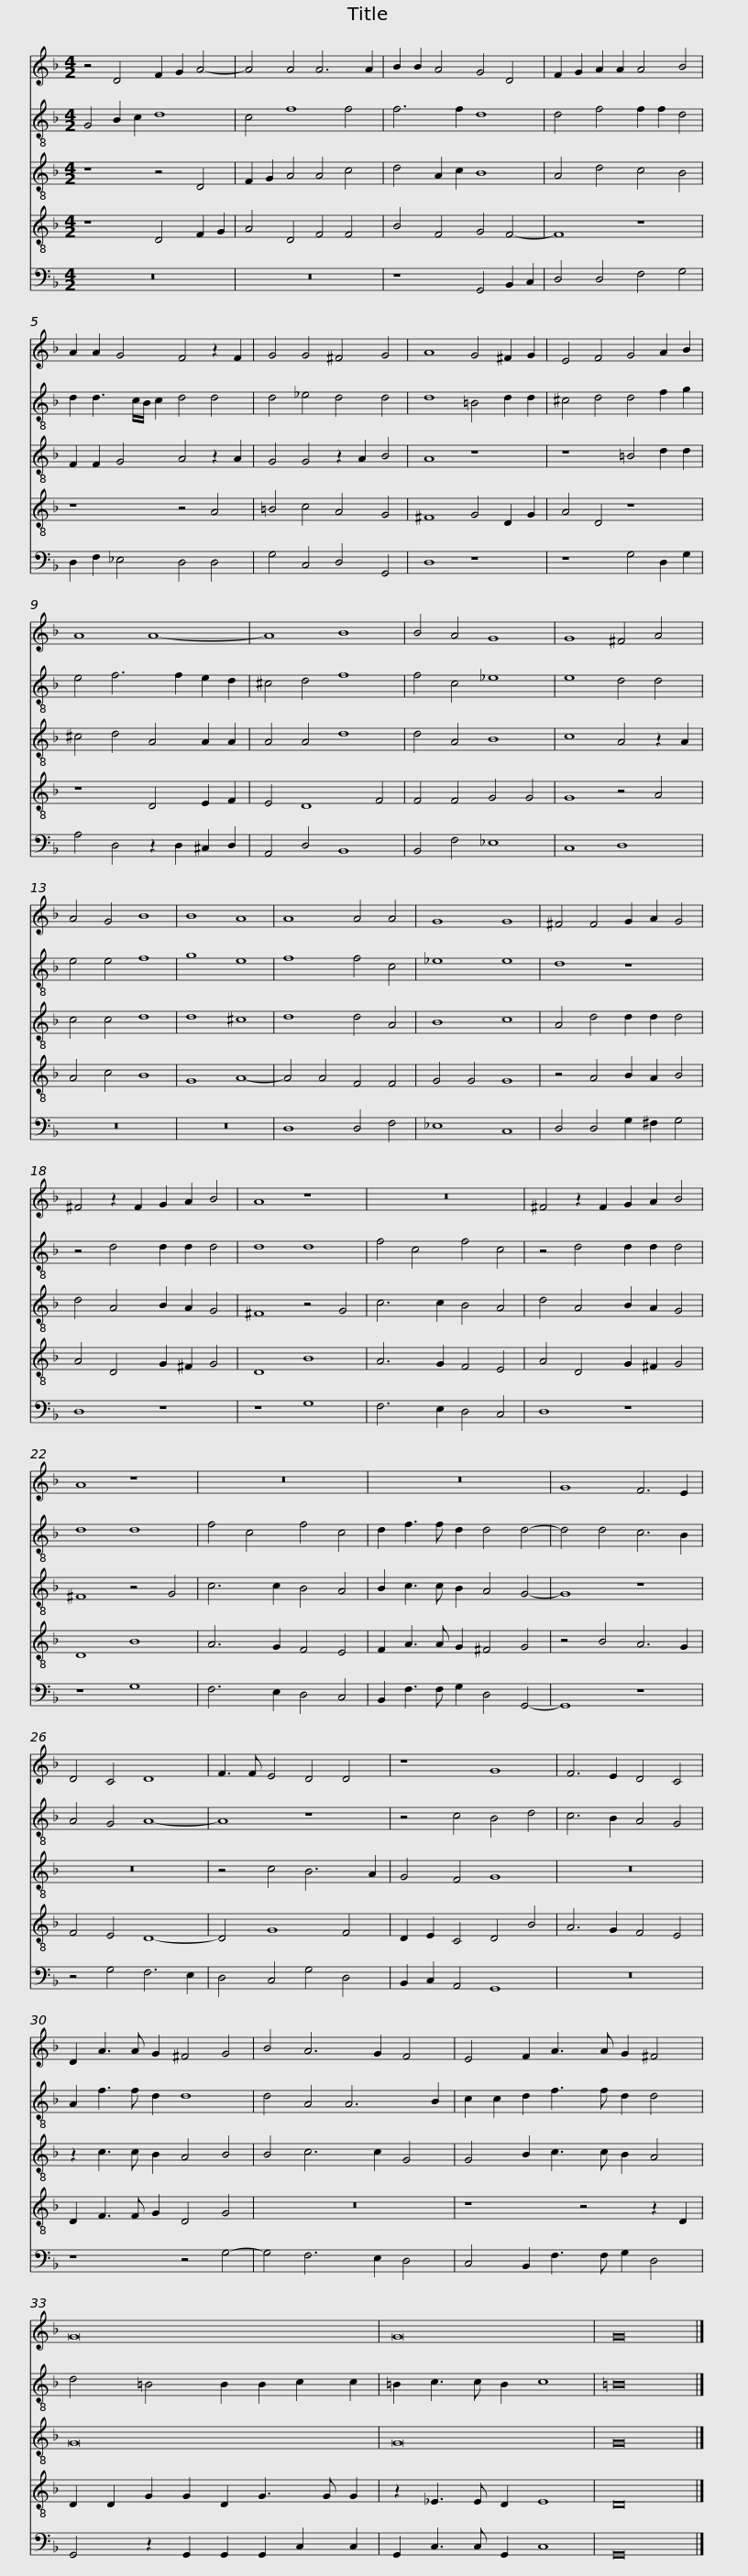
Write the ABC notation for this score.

X:1
%%score 1 2 3 4 5
L:1/8
M:4/2
I:linebreak $
K:F
V:1 treble
V:2 treble-8
V:3 treble-8
V:4 treble-8
V:5 bass
V:1
 z4 D4 F2 G2 A4- | A4 A4 A6 A2 | B2 B2 A4 G4 D4 | F2 G2 A2 A2 A4 B4 | A2 A2 G4 F4 z2 F2 | %5
 G4 G4 ^F4 G4 |$ A8 G4 ^F2 G2 | E4 F4 G4 A2 B2 | A8 A8- | A8 B8 | %10
 B4 A4 G8 | G8 ^F4 A4 | A4 G4 B8 |$ B8 A8 | A8 A4 A4 | %15
 G8 G8 | ^F4 F4 G2 A2 G4 | ^F4 z2 F2 G2 A2 B4 | A8 z8 | z16 |$ %20
 ^F4 z2 F2 G2 A2 B4 | A8 z8 | z16 | z16 | G8 F6 E2 |$ %25
 D4 C4 D8 | F3 F E4 D4 D4 | z8 G8 | F6 E2 D4 C4 | D2 A3 A G2 ^F4 G4 |$ %30
 B4 A6 G2 F4 | E4 F2 A3 A G2 ^F4 | G16 | G16 | G16 |] %35
V:2
 G4 B2 c2 d8 | c4 f8 f4 | f6 f2 d8 | d4 f4 f2 f2 d4 | d2 d3 c/B/ c2 d4 d4 | %5
 d4 _e4 d4 d4 |$ d8 =B4 d2 d2 | ^c4 d4 d4 f2 g2 | e4 f6 f2 e2 d2 | ^c4 d4 f8 | %10
 f4 c4 _e8 | e8 d4 d4 | e4 e4 f8 |$ g8 e8 | f8 f4 c4 | %15
 _e8 e8 | d8 z8 | z4 d4 d2 d2 d4 | d8 d8 | f4 c4 f4 c4 |$ %20
 z4 d4 d2 d2 d4 | d8 d8 | f4 c4 f4 c4 | d2 f3 f d2 d4 d4- | d4 d4 c6 B2 |$ %25
 A4 G4 A8- | A8 z8 | z4 c4 B4 d4 | c6 B2 A4 G4 | A2 f3 f d2 d8 |$ %30
 d4 A4 A6 B2 | c2 c2 d2 f3 f d2 d4 | d4 =B4 B2 B2 c2 c2 | =B2 c3 c B2 c8 | =B16 |] %35
V:3
 z8 z4 D4 | F2 G2 A4 A4 c4 | d4 A2 c2 B8 | A4 d4 c4 B4 | F2 F2 G4 A4 z2 A2 | %5
 G4 G4 z2 A2 B4 |$ A8 z8 | z8 =B4 d2 d2 | ^c4 d4 A4 A2 A2 | A4 A4 d8 | %10
 d4 A4 B8 | c8 A4 z2 A2 | c4 c4 d8 |$ d8 ^c8 | d8 d4 A4 | %15
 B8 c8 | A4 d4 d2 d2 d4 | d4 A4 B2 A2 G4 | ^F8 z4 G4 | c6 c2 B4 A4 |$ %20
 d4 A4 B2 A2 G4 | ^F8 z4 G4 | c6 c2 B4 A4 | B2 c3 c B2 A4 G4- | G8 z8 |$ %25
 z16 | z4 c4 B6 A2 | G4 F4 G8 | z16 | z2 c3 c B2 A4 B4 |$ %30
 B4 c6 c2 G4 | G4 B2 c3 c B2 A4 | G16 | G16 | G16 |] %35
V:4
 z8 D4 F2 G2 | A4 D4 F4 F4 | B4 F4 G4 F4- | F8 z8 | z8 z4 A4 | %5
 =B4 c4 A4 G4 |$ ^F8 G4 D2 G2 | A4 D4 z8 | z8 D4 E2 F2 | E4 D8 F4 | %10
 F4 F4 G4 G4 | G8 z4 A4 | A4 c4 B8 |$ G8 A8- | A4 A4 F4 F4 | %15
 G4 G4 G8 | z4 A4 B2 A2 B4 | A4 D4 G2 ^F2 G4 | D8 B8 | A6 G2 F4 E4 |$ %20
 A4 D4 G2 ^F2 G4 | D8 B8 | A6 G2 F4 E4 | F2 A3 A G2 ^F4 G4 | z4 B4 A6 G2 |$ %25
 F4 E4 D8- | D4 G8 F4 | D2 E2 C4 D4 B4 | A6 G2 F4 E4 | D2 F3 F G2 D4 G4 |$ %30
 z16 | z8 z4 z2 D2 | D2 D2 G2 G2 D2 G3 G G2 | z2 _E3 E D2 E8 | D16 |] %35
V:5
 z16 | z16 | z8 G,,4 B,,2 C,2 | D,4 D,4 F,4 G,4 | D,2 F,2 _E,4 D,4 D,4 | %5
 G,4 C,4 D,4 G,,4 |$ D,8 z8 | z8 G,4 D,2 G,2 | A,4 D,4 z2 D,2 ^C,2 D,2 | A,,4 D,4 B,,8 | %10
 B,,4 F,4 _E,8 | C,8 D,8 | z16 |$ z16 | D,8 D,4 F,4 | %15
 _E,8 C,8 | D,4 D,4 G,2 ^F,2 G,4 | D,8 z8 | z8 G,8 | F,6 E,2 D,4 C,4 |$ %20
 D,8 z8 | z8 G,8 | F,6 E,2 D,4 C,4 | B,,2 F,3 F, G,2 D,4 G,,4- | G,,8 z8 |$ %25
 z4 G,4 F,6 E,2 | D,4 C,4 G,4 D,4 | B,,2 C,2 A,,4 G,,8 | z16 | z8 z4 G,4- |$ %30
 G,4 F,6 E,2 D,4 | C,4 B,,2 F,3 F, G,2 D,4 | G,,4 z2 G,,2 G,,2 G,,2 C,2 C,2 | G,,2 C,3 C, G,,2 C,8 | G,,16 |] %35
